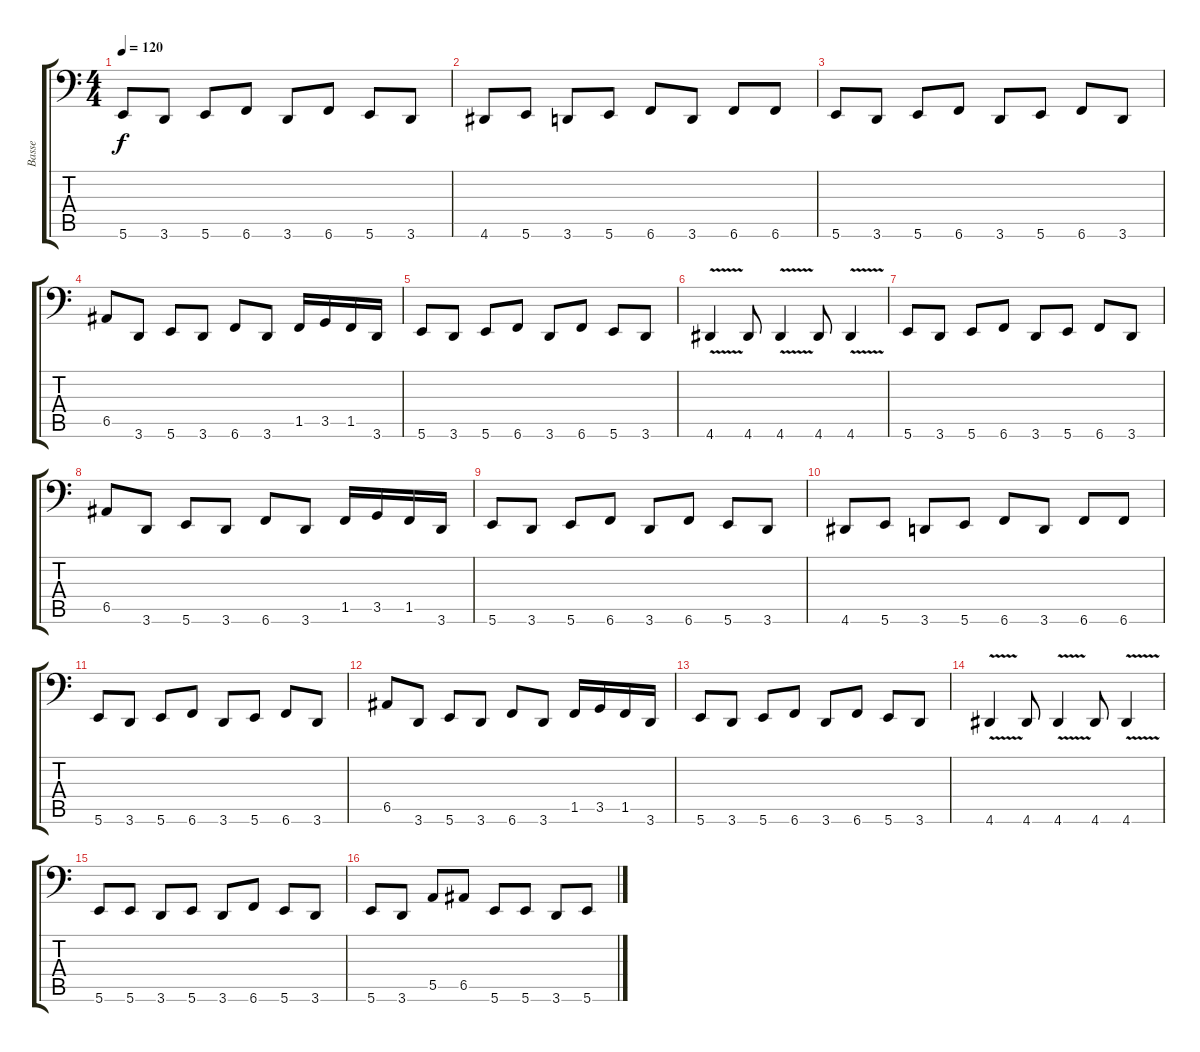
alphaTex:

\track ("Basse" "Basse") {instrument electricbassfinger}
\staff {score tabs}
\tuning (C3 G2 D2 A1 E1 B0) {hide}
\ts (4 4)
\tempo 120
\clef f4
\ks c
5.6.8{dy f} 3.6.8 5.6.8 6.6.8 3.6.8 6.6.8 5.6.8 3.6.8 |
4.6.8 5.6.8 3.6.8 5.6.8 6.6.8 3.6.8 6.6.8 6.6.8 |
5.6.8 3.6.8 5.6.8 6.6.8 3.6.8 5.6.8 6.6.8 3.6.8 |
6.5.8 3.6.8 5.6.8 3.6.8 6.6.8 3.6.8 1.5.16 3.5.16 1.5.16 3.6.16 |
5.6.8 3.6.8 5.6.8 6.6.8 3.6.8 6.6.8 5.6.8 3.6.8 |
4.6{v}.4 4.6.8 4.6{v}.4 4.6.8 4.6{v}.4 |
5.6.8 3.6.8 5.6.8 6.6.8 3.6.8 5.6.8 6.6.8 3.6.8 |
6.5.8 3.6.8 5.6.8 3.6.8 6.6.8 3.6.8 1.5.16 3.5.16 1.5.16 3.6.16 |
5.6.8 3.6.8 5.6.8 6.6.8 3.6.8 6.6.8 5.6.8 3.6.8 |
4.6.8 5.6.8 3.6.8 5.6.8 6.6.8 3.6.8 6.6.8 6.6.8 |
5.6.8 3.6.8 5.6.8 6.6.8 3.6.8 5.6.8 6.6.8 3.6.8 |
6.5.8 3.6.8 5.6.8 3.6.8 6.6.8 3.6.8 1.5.16 3.5.16 1.5.16 3.6.16 |
5.6.8 3.6.8 5.6.8 6.6.8 3.6.8 6.6.8 5.6.8 3.6.8 |
4.6{v}.4 4.6.8 4.6{v}.4 4.6.8 4.6{v}.4 |
5.6.8 5.6.8 3.6.8 5.6.8 3.6.8 6.6.8 5.6.8 3.6.8 |
5.6.8 3.6.8 5.5.8 6.5.8 5.6.8 5.6.8 3.6.8 5.6.8
